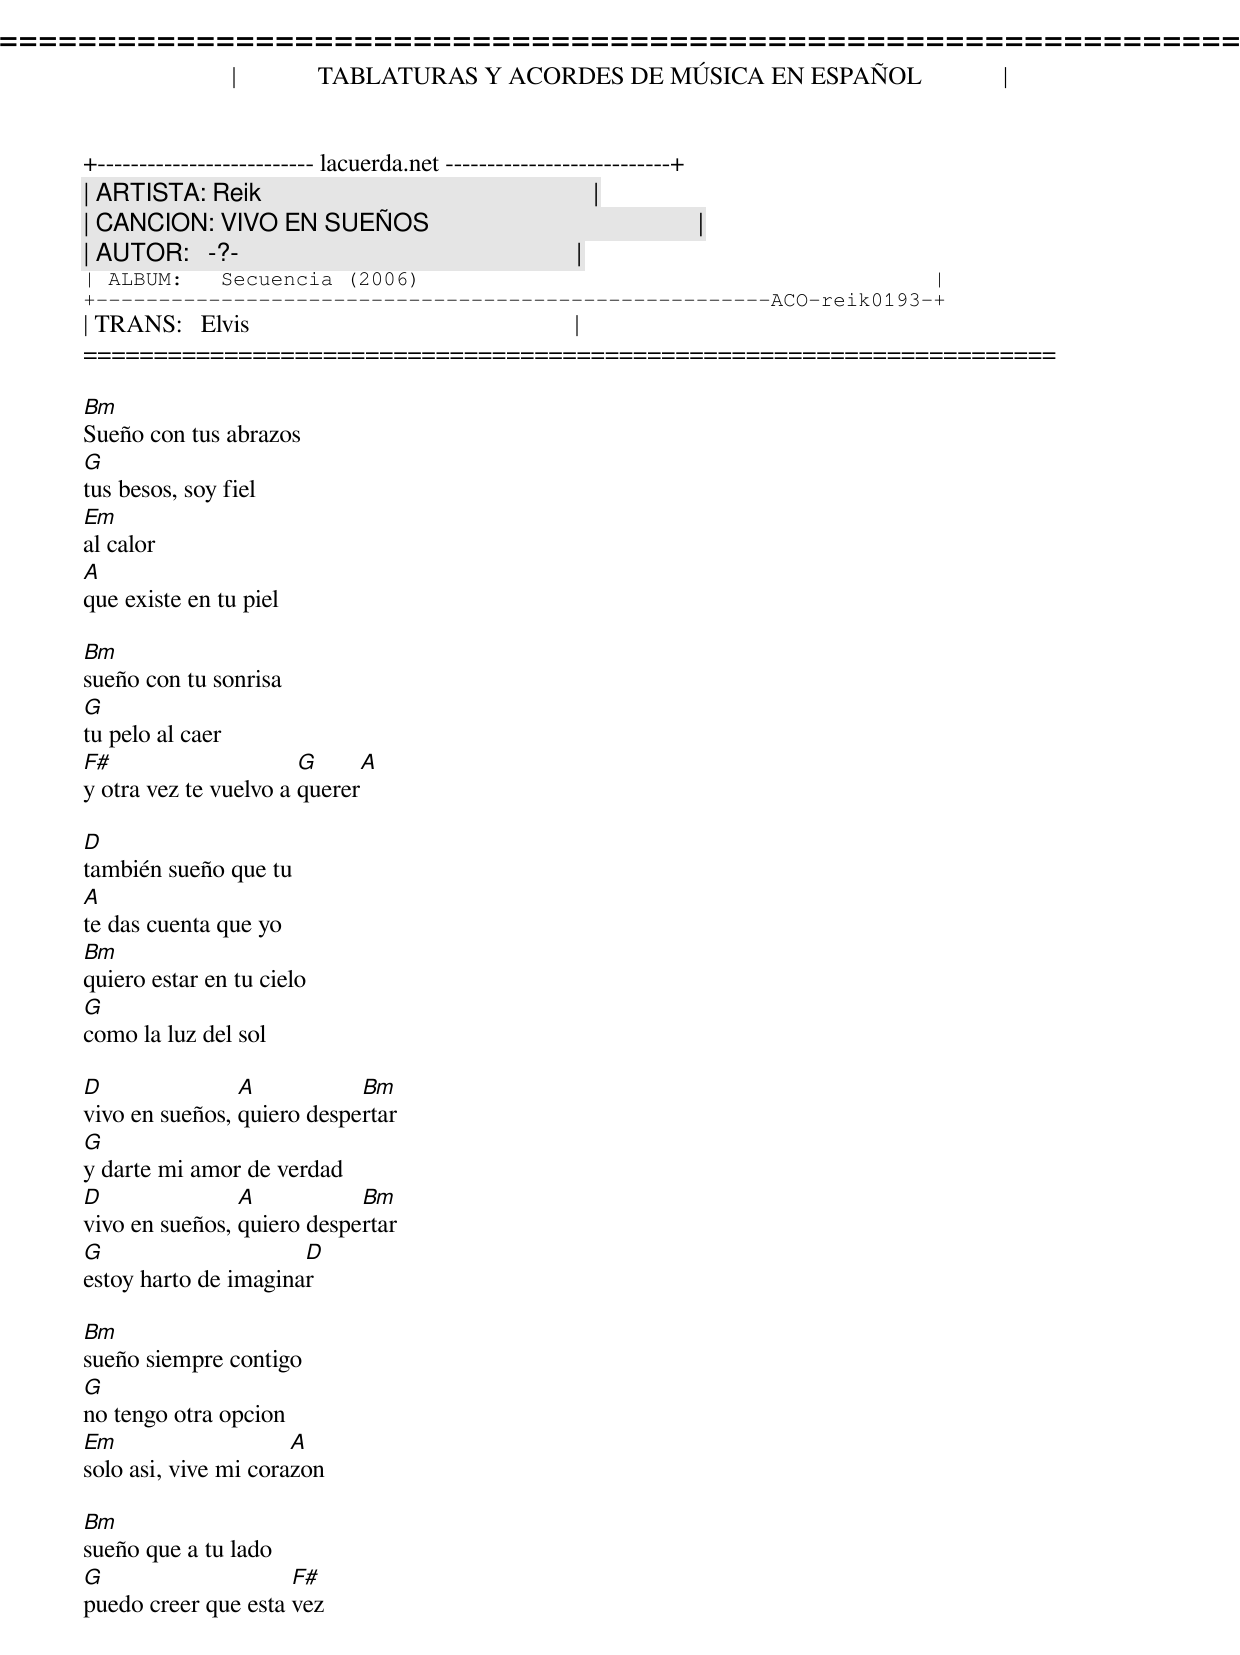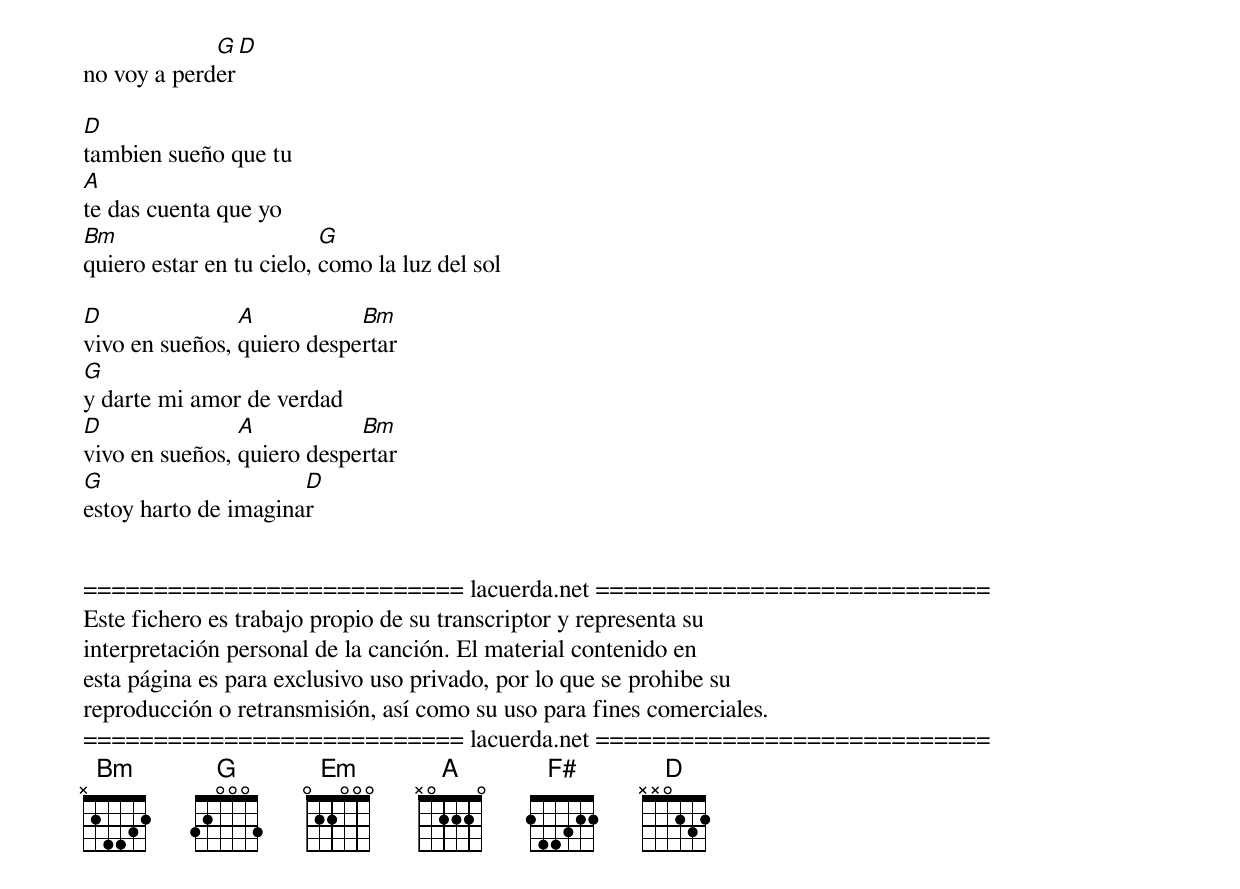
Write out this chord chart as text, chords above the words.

=====================================================================
|             TABLATURAS Y ACORDES DE MÚSICA EN ESPAÑOL             |
+-------------------------- lacuerda.net ---------------------------+
| ARTISTA: Reik                                                     |
| CANCION: VIVO EN SUEÑOS                                           |
| AUTOR:   -?-                                                      |
| ALBUM:   Secuencia (2006)                                         |
+------------------------------------------------------ACO-reik0193-+
| TRANS:   Elvis                                                    |
=====================================================================

Bm
Sueño con tus abrazos
G
tus besos, soy fiel
Em
al calor
A
que existe en tu piel

Bm
sueño con tu sonrisa
G
tu pelo al caer
F#                     G         A
y otra vez te vuelvo a querer

D
también sueño que tu
A
te das cuenta que yo
Bm
quiero estar en tu cielo
G
como la luz del sol

D               A           Bm
vivo en sueños, quiero despertar
G
y darte mi amor de verdad
D               A           Bm
vivo en sueños, quiero despertar
G                     D
estoy harto de imaginar

Bm
sueño siempre contigo
G
no tengo otra opcion
Em                    A
solo asi, vive mi corazon

Bm
sueño que a tu lado
G                    F#
puedo creer que esta vez
             G           D
no voy a perder

D
tambien sueño que tu
A
te das cuenta que yo
Bm                        G
quiero estar en tu cielo, como la luz del sol

D               A           Bm
vivo en sueños, quiero despertar
G
y darte mi amor de verdad
D               A           Bm
vivo en sueños, quiero despertar
G                     D
estoy harto de imaginar


=========================== lacuerda.net ============================
Este fichero es trabajo propio de su transcriptor y representa su
interpretación personal de la canción. El material contenido en
esta página es para exclusivo uso privado, por lo que se prohibe su
reproducción o retransmisión, así como su uso para fines comerciales.
=========================== lacuerda.net ============================
